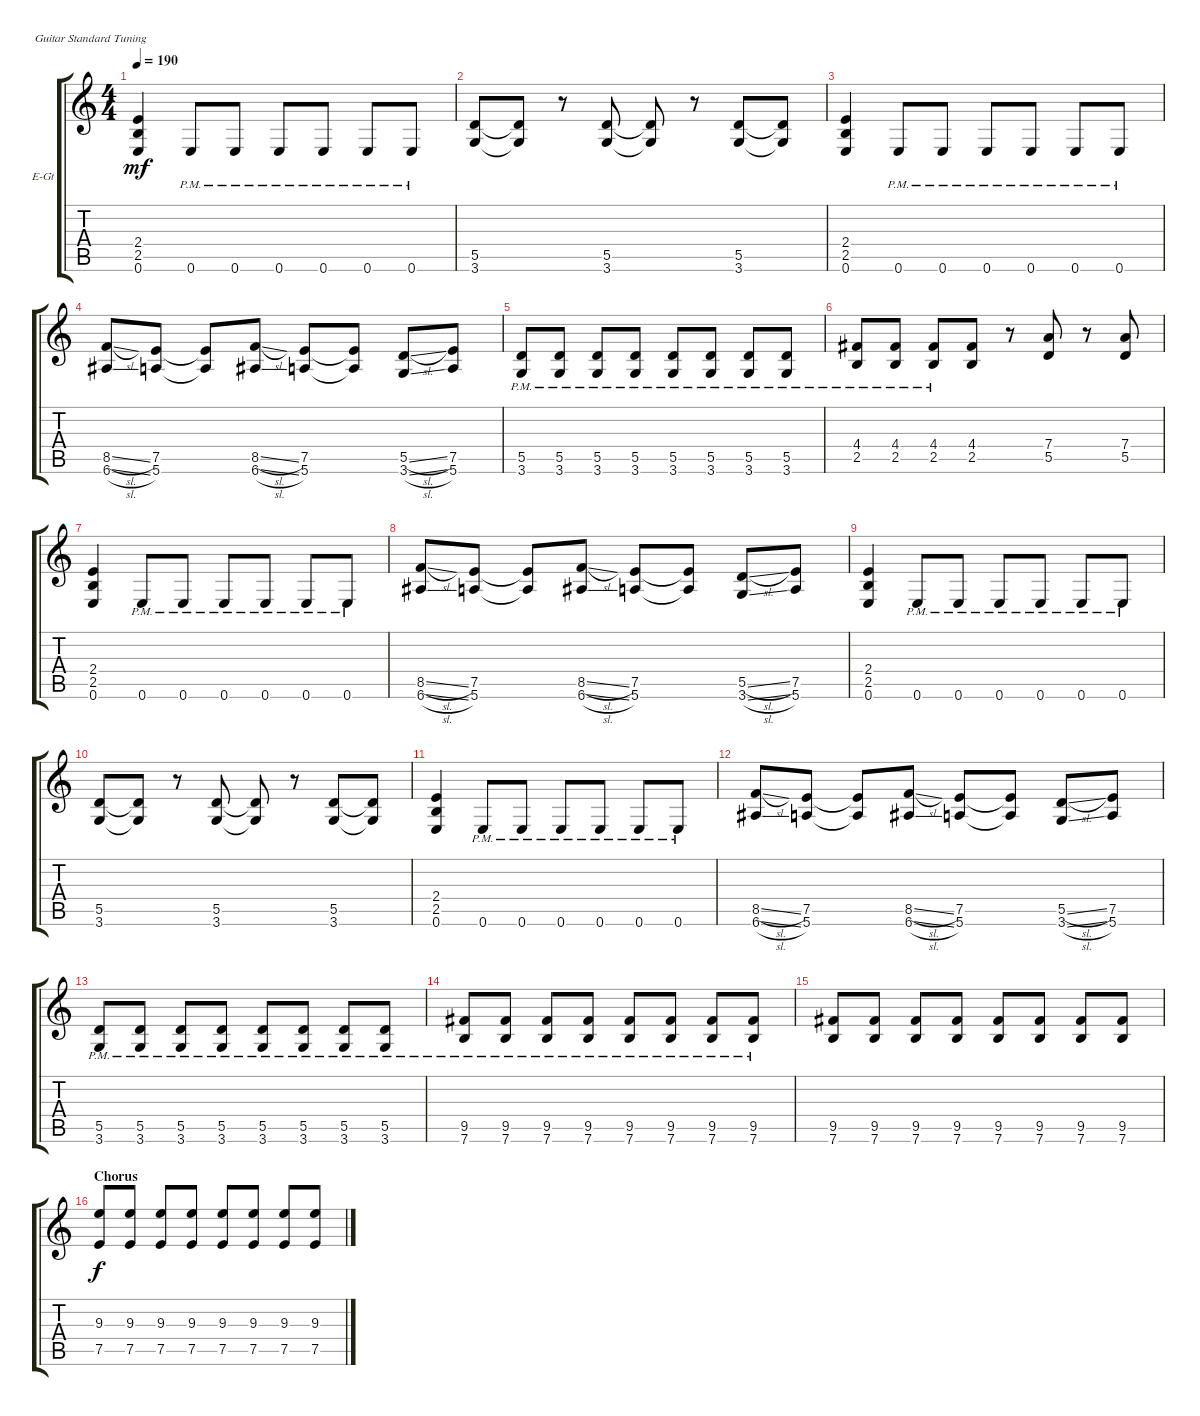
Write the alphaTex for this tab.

\defaultSystemsLayout 4
\bracketExtendMode groupsimilarinstruments
\firstSystemTrackNameOrientation horizontal
\otherSystemsTrackNameOrientation horizontal
\track ("Lead Guitar" "E-Gt") {instrument overdrivenguitar}
\staff {score tabs}
\tuning (E4 B3 G3 D3 A2 E2)
\ts (4 4)
\tempo 190
\clef g2
\ks c
(0.6 2.5 2.4).4{dy mf} 0.6{pm}.8 0.6{pm}.8 0.6{pm}.8 0.6{pm}.8 0.6{pm}.8 0.6{pm}.8 |
(3.6 5.5).8 (5.5{t} 3.6{t}).8 r.8 (3.6 5.5).8 (3.6{t} 5.5{t}).8 r.8 (3.6 5.5).8 (5.5{t} 3.6{t}).8 |
(0.6 2.5 2.4).4 0.6{pm}.8 0.6{pm}.8 0.6{pm}.8 0.6{pm}.8 0.6{pm}.8 0.6{pm}.8 |
(6.6{sl} 8.5{sl}).8 (5.6 7.5).8 (7.5{t} 5.6{t}).8 (6.6{sl} 8.5{sl}).8 (7.5 5.6).8 (5.6{t} 7.5{t}).8 (3.6{sl} 5.5{sl}).8 (7.5 5.6).8 |
(3.6{pm} 5.5{pm}).8 (3.6{pm} 5.5{pm}).8 (3.6{pm} 5.5{pm}).8 (3.6{pm} 5.5{pm}).8 (3.6{pm} 5.5{pm}).8 (3.6{pm} 5.5{pm}).8 (3.6{pm} 5.5{pm}).8 (3.6{pm} 5.5{pm}).8 |
(2.5{pm} 4.4{pm}).8 (2.5{pm} 4.4{pm}).8 (2.5{pm} 4.4{pm}).8 (2.5 4.4).8 r.8 (5.5 7.4).8 r.8 (5.5 7.4).8 |
(0.6 2.5 2.4).4 0.6{pm}.8 0.6{pm}.8 0.6{pm}.8 0.6{pm}.8 0.6{pm}.8 0.6{pm}.8 |
(6.6{sl} 8.5{sl}).8 (5.6 7.5).8 (7.5{t} 5.6{t}).8 (6.6{sl} 8.5{sl}).8 (7.5 5.6).8 (5.6{t} 7.5{t}).8 (3.6{sl} 5.5{sl}).8 (7.5 5.6).8 |
(0.6 2.5 2.4).4 0.6{pm}.8 0.6{pm}.8 0.6{pm}.8 0.6{pm}.8 0.6{pm}.8 0.6{pm}.8 |
(3.6 5.5).8 (5.5{t} 3.6{t}).8 r.8 (3.6 5.5).8 (3.6{t} 5.5{t}).8 r.8 (3.6 5.5).8 (5.5{t} 3.6{t}).8 |
(0.6 2.5 2.4).4 0.6{pm}.8 0.6{pm}.8 0.6{pm}.8 0.6{pm}.8 0.6{pm}.8 0.6{pm}.8 |
(6.6{sl} 8.5{sl}).8 (5.6 7.5).8 (7.5{t} 5.6{t}).8 (6.6{sl} 8.5{sl}).8 (7.5 5.6).8 (5.6{t} 7.5{t}).8 (3.6{sl} 5.5{sl}).8 (7.5 5.6).8 |
(3.6{pm} 5.5{pm}).8 (3.6{pm} 5.5{pm}).8 (3.6{pm} 5.5{pm}).8 (3.6{pm} 5.5{pm}).8 (3.6{pm} 5.5{pm}).8 (3.6{pm} 5.5{pm}).8 (3.6{pm} 5.5{pm}).8 (3.6{pm} 5.5{pm}).8 |
(7.6{pm} 9.5{pm}).8 (7.6{pm} 9.5{pm}).8 (7.6{pm} 9.5{pm}).8 (7.6{pm} 9.5{pm}).8 (7.6{pm} 9.5{pm}).8 (7.6{pm} 9.5{pm}).8 (7.6{pm} 9.5{pm}).8 (7.6{pm} 9.5{pm}).8 |
(7.6 9.5).8 (7.6 9.5).8 (7.6 9.5).8 (7.6 9.5).8 (7.6 9.5).8 (7.6 9.5).8 (7.6 9.5).8 (7.6 9.5).8 |
\section ("" "Chorus")
(9.3 7.5).8{dy f} (9.3 7.5).8 (9.3 7.5).8 (9.3 7.5).8 (9.3 7.5).8 (9.3 7.5).8 (9.3 7.5).8 (9.3 7.5).8
